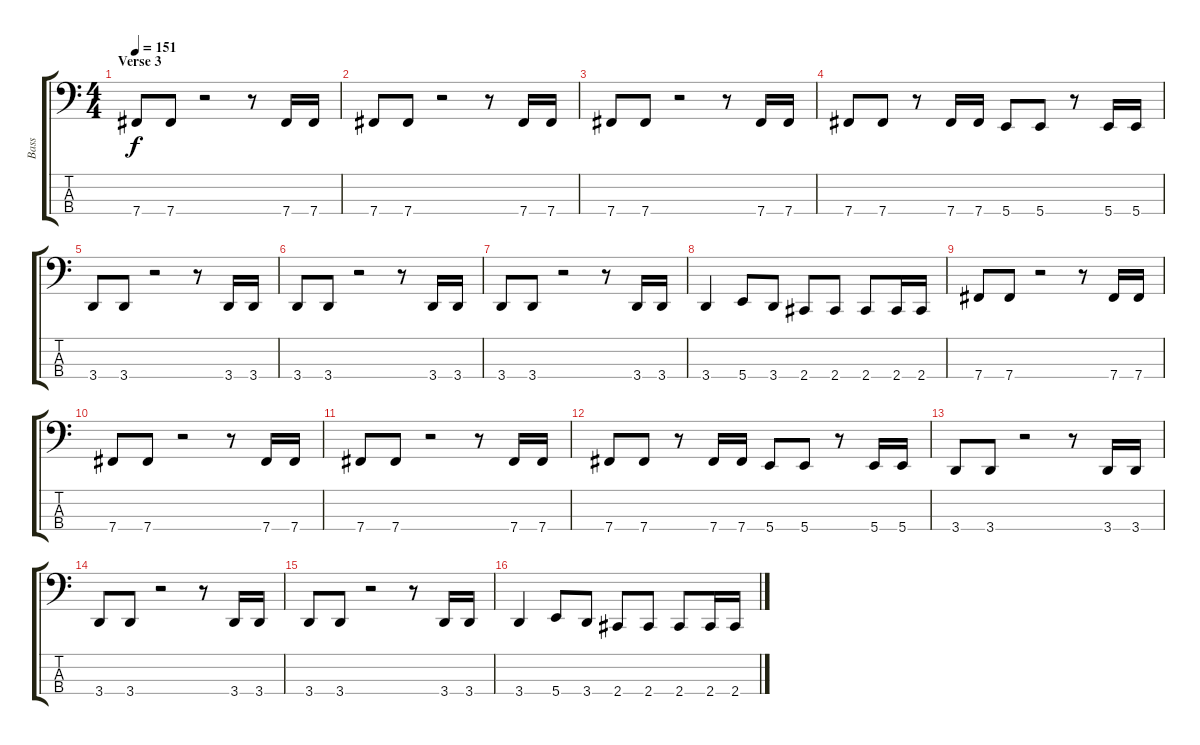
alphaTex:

\track ("Bass" "Bass") {instrument electricbassfinger}
\staff {score tabs}
\tuning (E2 B1 Gb1 B0) {hide}
\ts (4 4)
\section ("" "Verse 3")
\tempo 151
\clef f4
\ks c
7.4.8{dy f} 7.4.8 r.2 r.8 7.4.16 7.4.16 |
7.4.8 7.4.8 r.2 r.8 7.4.16 7.4.16 |
7.4.8 7.4.8 r.2 r.8 7.4.16 7.4.16 |
7.4.8 7.4.8 r.8 7.4.16 7.4.16 5.4.8 5.4.8 r.8 5.4.16 5.4.16 |
3.4.8 3.4.8 r.2 r.8 3.4.16 3.4.16 |
3.4.8 3.4.8 r.2 r.8 3.4.16 3.4.16 |
3.4.8 3.4.8 r.2 r.8 3.4.16 3.4.16 |
3.4.4 5.4.8 3.4.8 2.4.8 2.4.8 2.4.8 2.4.16 2.4.16 |
7.4.8 7.4.8 r.2 r.8 7.4.16 7.4.16 |
7.4.8 7.4.8 r.2 r.8 7.4.16 7.4.16 |
7.4.8 7.4.8 r.2 r.8 7.4.16 7.4.16 |
7.4.8 7.4.8 r.8 7.4.16 7.4.16 5.4.8 5.4.8 r.8 5.4.16 5.4.16 |
3.4.8 3.4.8 r.2 r.8 3.4.16 3.4.16 |
3.4.8 3.4.8 r.2 r.8 3.4.16 3.4.16 |
3.4.8 3.4.8 r.2 r.8 3.4.16 3.4.16 |
3.4.4 5.4.8 3.4.8 2.4.8 2.4.8 2.4.8 2.4.16 2.4.16
